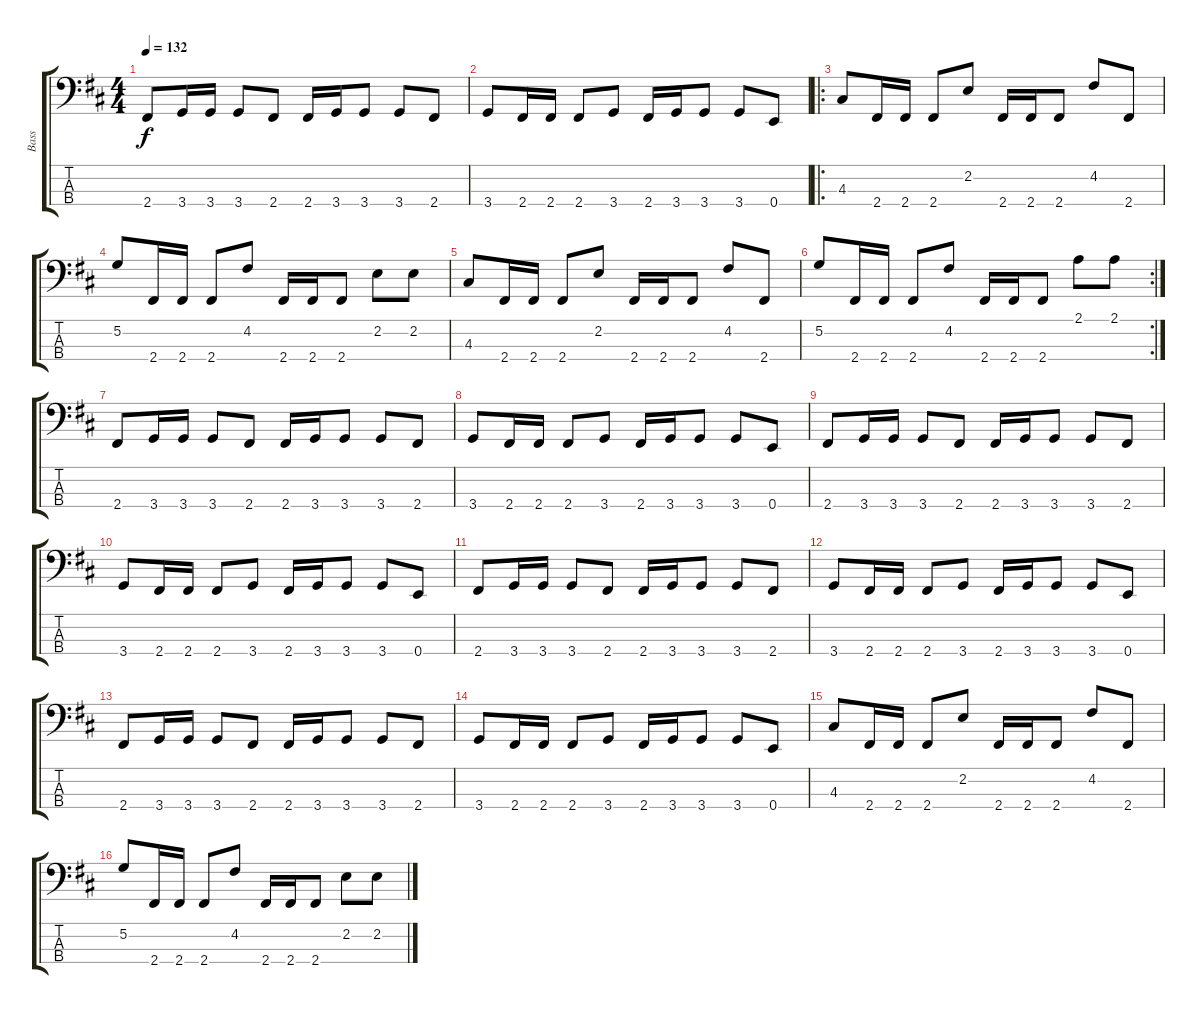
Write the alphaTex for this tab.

\track ("Bass" "Bass") {instrument electricbassfinger}
\staff {score tabs}
\tuning (G2 D2 A1 E1) {hide}
\ts (4 4)
\tempo 132
\clef f4
\ks bminor
2.4.8{dy f} 3.4.16 3.4.16 3.4.8 2.4.8 2.4.16 3.4.16 3.4.8 3.4.8 2.4.8 |
3.4.8 2.4.16 2.4.16 2.4.8 3.4.8 2.4.16 3.4.16 3.4.8 3.4.8 0.4.8 |
\ro
4.3.8 2.4.16 2.4.16 2.4.8 2.2.8 2.4.16 2.4.16 2.4.8 4.2.8 2.4.8 |
5.2.8 2.4.16 2.4.16 2.4.8 4.2.8 2.4.16 2.4.16 2.4.8 2.2.8 2.2.8 |
4.3.8 2.4.16 2.4.16 2.4.8 2.2.8 2.4.16 2.4.16 2.4.8 4.2.8 2.4.8 |
\rc 2
5.2.8 2.4.16 2.4.16 2.4.8 4.2.8 2.4.16 2.4.16 2.4.8 2.1.8 2.1.8 |
2.4.8 3.4.16 3.4.16 3.4.8 2.4.8 2.4.16 3.4.16 3.4.8 3.4.8 2.4.8 |
3.4.8 2.4.16 2.4.16 2.4.8 3.4.8 2.4.16 3.4.16 3.4.8 3.4.8 0.4.8 |
2.4.8 3.4.16 3.4.16 3.4.8 2.4.8 2.4.16 3.4.16 3.4.8 3.4.8 2.4.8 |
3.4.8 2.4.16 2.4.16 2.4.8 3.4.8 2.4.16 3.4.16 3.4.8 3.4.8 0.4.8 |
2.4.8 3.4.16 3.4.16 3.4.8 2.4.8 2.4.16 3.4.16 3.4.8 3.4.8 2.4.8 |
3.4.8 2.4.16 2.4.16 2.4.8 3.4.8 2.4.16 3.4.16 3.4.8 3.4.8 0.4.8 |
2.4.8 3.4.16 3.4.16 3.4.8 2.4.8 2.4.16 3.4.16 3.4.8 3.4.8 2.4.8 |
3.4.8 2.4.16 2.4.16 2.4.8 3.4.8 2.4.16 3.4.16 3.4.8 3.4.8 0.4.8 |
4.3.8 2.4.16 2.4.16 2.4.8 2.2.8 2.4.16 2.4.16 2.4.8 4.2.8 2.4.8 |
5.2.8 2.4.16 2.4.16 2.4.8 4.2.8 2.4.16 2.4.16 2.4.8 2.2.8 2.2.8
